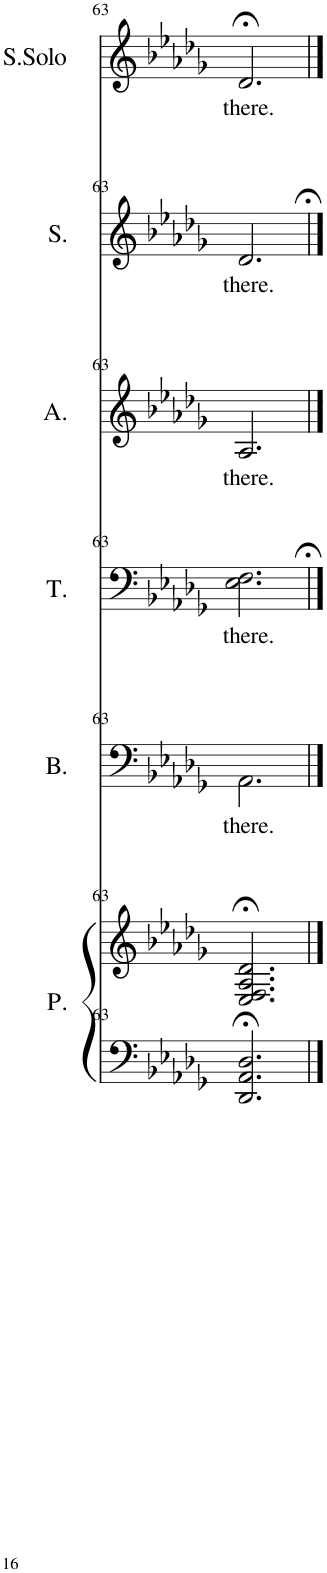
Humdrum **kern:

**kern	**kern	**kern	**text	**kern	**text	**kern	**text	**kern	**text	**kern	**text
*part6	*part6	*part5	*part5	*part4	*part4	*part3	*part3	*part2	*part2	*part1	*part1
*staff7	*staff6	*staff5	*staff5	*staff4	*staff4	*staff3	*staff3	*staff2	*staff2	*staff1	*staff1
*I"Piano	*	*I"Basse	*	*I"Ténor	*	*I"Alto	*	*I"Soprano	*	*I"Soprano  Solo	*
*I'P.	*	*I'B.	*	*I'T.	*	*I'A.	*	*I'S.	*	*I'S.Solo	*
!!LO:PB:g=z
*clefF4	*clefG2	*clefF4	*	*clefF4	*	*clefG2	*	*clefG2	*	*clefG2	*
*	*	*	*	*	*	*Trd1c2	*	*	*	*	*
*k[b-e-a-d-g-]	*k[b-e-a-d-g-]	*k[b-e-a-d-g-]	*	*k[b-e-a-d-g-]	*	*k[b-e-a-d-g-]	*	*k[b-e-a-d-g-]	*	*k[b-e-a-d-g-]	*
*M3/4	*M3/4	*M3/4	*	*M3/4	*	*M3/4	*	*M3/4	*	*M3/4	*
=63	=63	=63	=63	=63	=63	=63	=63	=63	=63	=63	=63
!	!	!	!LO:LY:b	!	!LO:LY:b	!	!LO:LY:b	!	!LO:LY:b	!	!LO:LY:b
2.DD-/;< 2.AA-/;< 2.D-/;<	2.E-/;< 2.F/;< 2.A-/;< 2.d-/;<	2.AA-\	there.	2.E-\ 2.F\	there.	2.A-/	there.	2.d-/	there.	2.d-;</	there.
==	==	==	==	==	==	==	==	==	==	==	==
*-	*-	*-	*-	*-	*-	*-	*-	*-	*-	*-	*-
